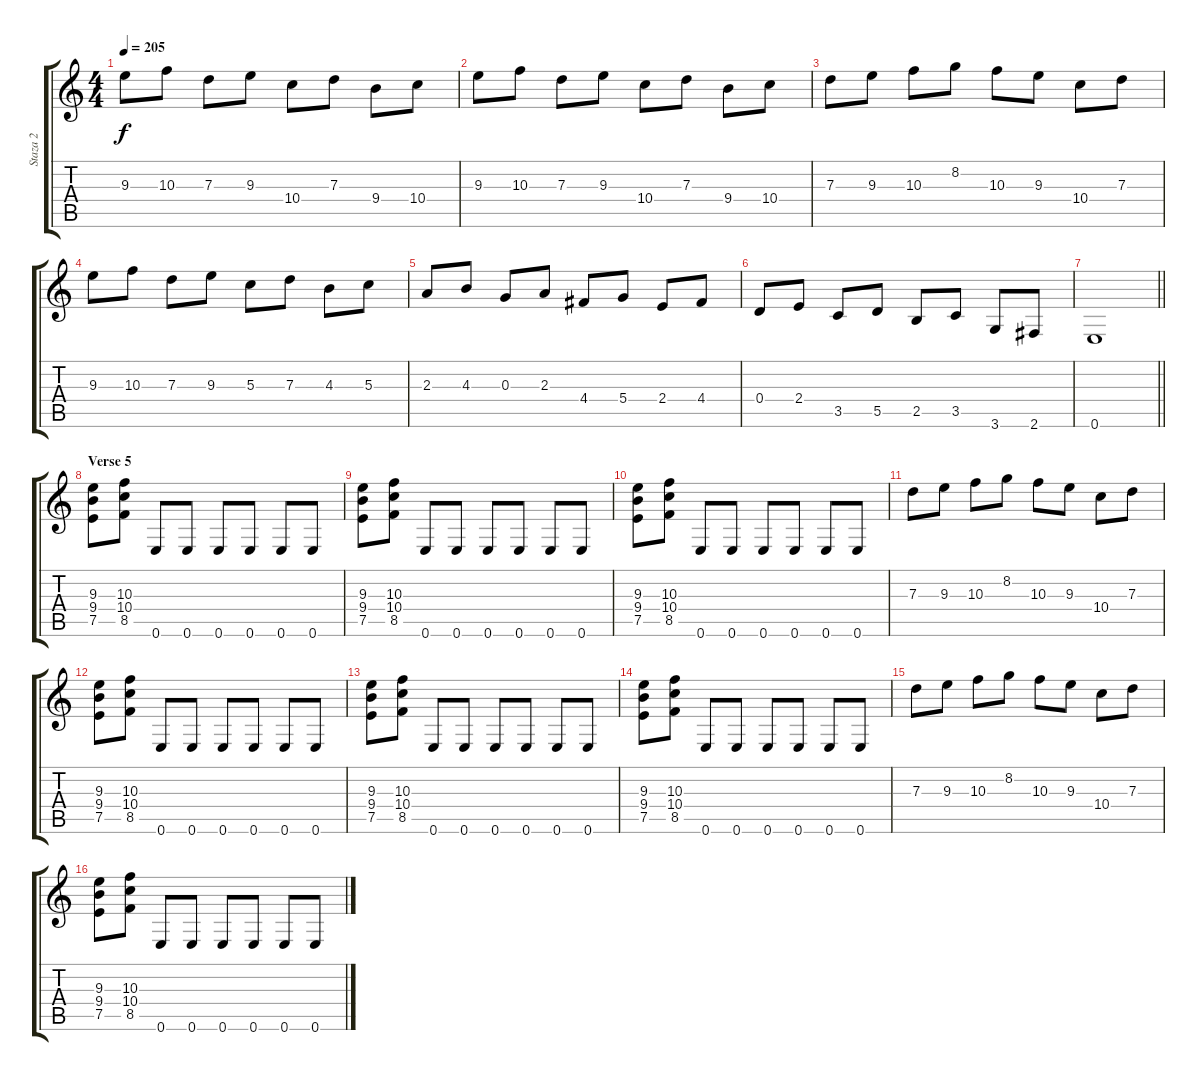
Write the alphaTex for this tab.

\track ("Staza 2" "Staza 2") {instrument overdrivenguitar}
\staff {score tabs}
\tuning (E4 B3 G3 D3 A2 E2) {hide}
\ts (4 4)
\tempo 205
\clef g2
\ks c
9.3.8{dy f} 10.3.8 7.3.8 9.3.8 10.4.8 7.3.8 9.4.8 10.4.8 |
9.3.8 10.3.8 7.3.8 9.3.8 10.4.8 7.3.8 9.4.8 10.4.8 |
7.3.8 9.3.8 10.3.8 8.2.8 10.3.8 9.3.8 10.4.8 7.3.8 |
9.3.8 10.3.8 7.3.8 9.3.8 5.3.8 7.3.8 4.3.8 5.3.8 |
2.3.8 4.3.8 0.3.8 2.3.8 4.4.8 5.4.8 2.4.8 4.4.8 |
0.4.8 2.4.8 3.5.8 5.5.8 2.5.8 3.5.8 3.6.8 2.6.8 |
\barLineRight lightlight
0.6.1 |
\section ("" "Verse 5")
(9.3 9.4 7.5).8 (10.3 10.4 8.5).8 0.6.8 0.6.8 0.6.8 0.6.8 0.6.8 0.6.8 |
(9.3 9.4 7.5).8 (10.3 10.4 8.5).8 0.6.8 0.6.8 0.6.8 0.6.8 0.6.8 0.6.8 |
(9.3 9.4 7.5).8 (10.3 10.4 8.5).8 0.6.8 0.6.8 0.6.8 0.6.8 0.6.8 0.6.8 |
7.3.8 9.3.8 10.3.8 8.2.8 10.3.8 9.3.8 10.4.8 7.3.8 |
(9.3 9.4 7.5).8 (10.3 10.4 8.5).8 0.6.8 0.6.8 0.6.8 0.6.8 0.6.8 0.6.8 |
(9.3 9.4 7.5).8 (10.3 10.4 8.5).8 0.6.8 0.6.8 0.6.8 0.6.8 0.6.8 0.6.8 |
(9.3 9.4 7.5).8 (10.3 10.4 8.5).8 0.6.8 0.6.8 0.6.8 0.6.8 0.6.8 0.6.8 |
7.3.8 9.3.8 10.3.8 8.2.8 10.3.8 9.3.8 10.4.8 7.3.8 |
(9.3 9.4 7.5).8 (10.3 10.4 8.5).8 0.6.8 0.6.8 0.6.8 0.6.8 0.6.8 0.6.8
